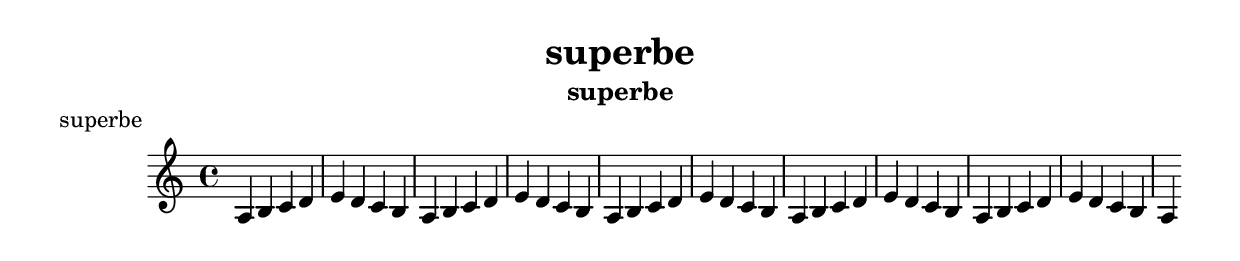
\version "2.16.0"  % necessary for upgrading to future LilyPond versions.

\header{
	title = "superbe"
	subtitle = "superbe"
}

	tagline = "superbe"

\header{
	piece = "superbe"
}

\relative c' {
	\time 4/4
	\key c \major
	 a b c d e d c b a b c d e d c b a b c d e d c b a b c d e d c b a b c d e d c b a
}
